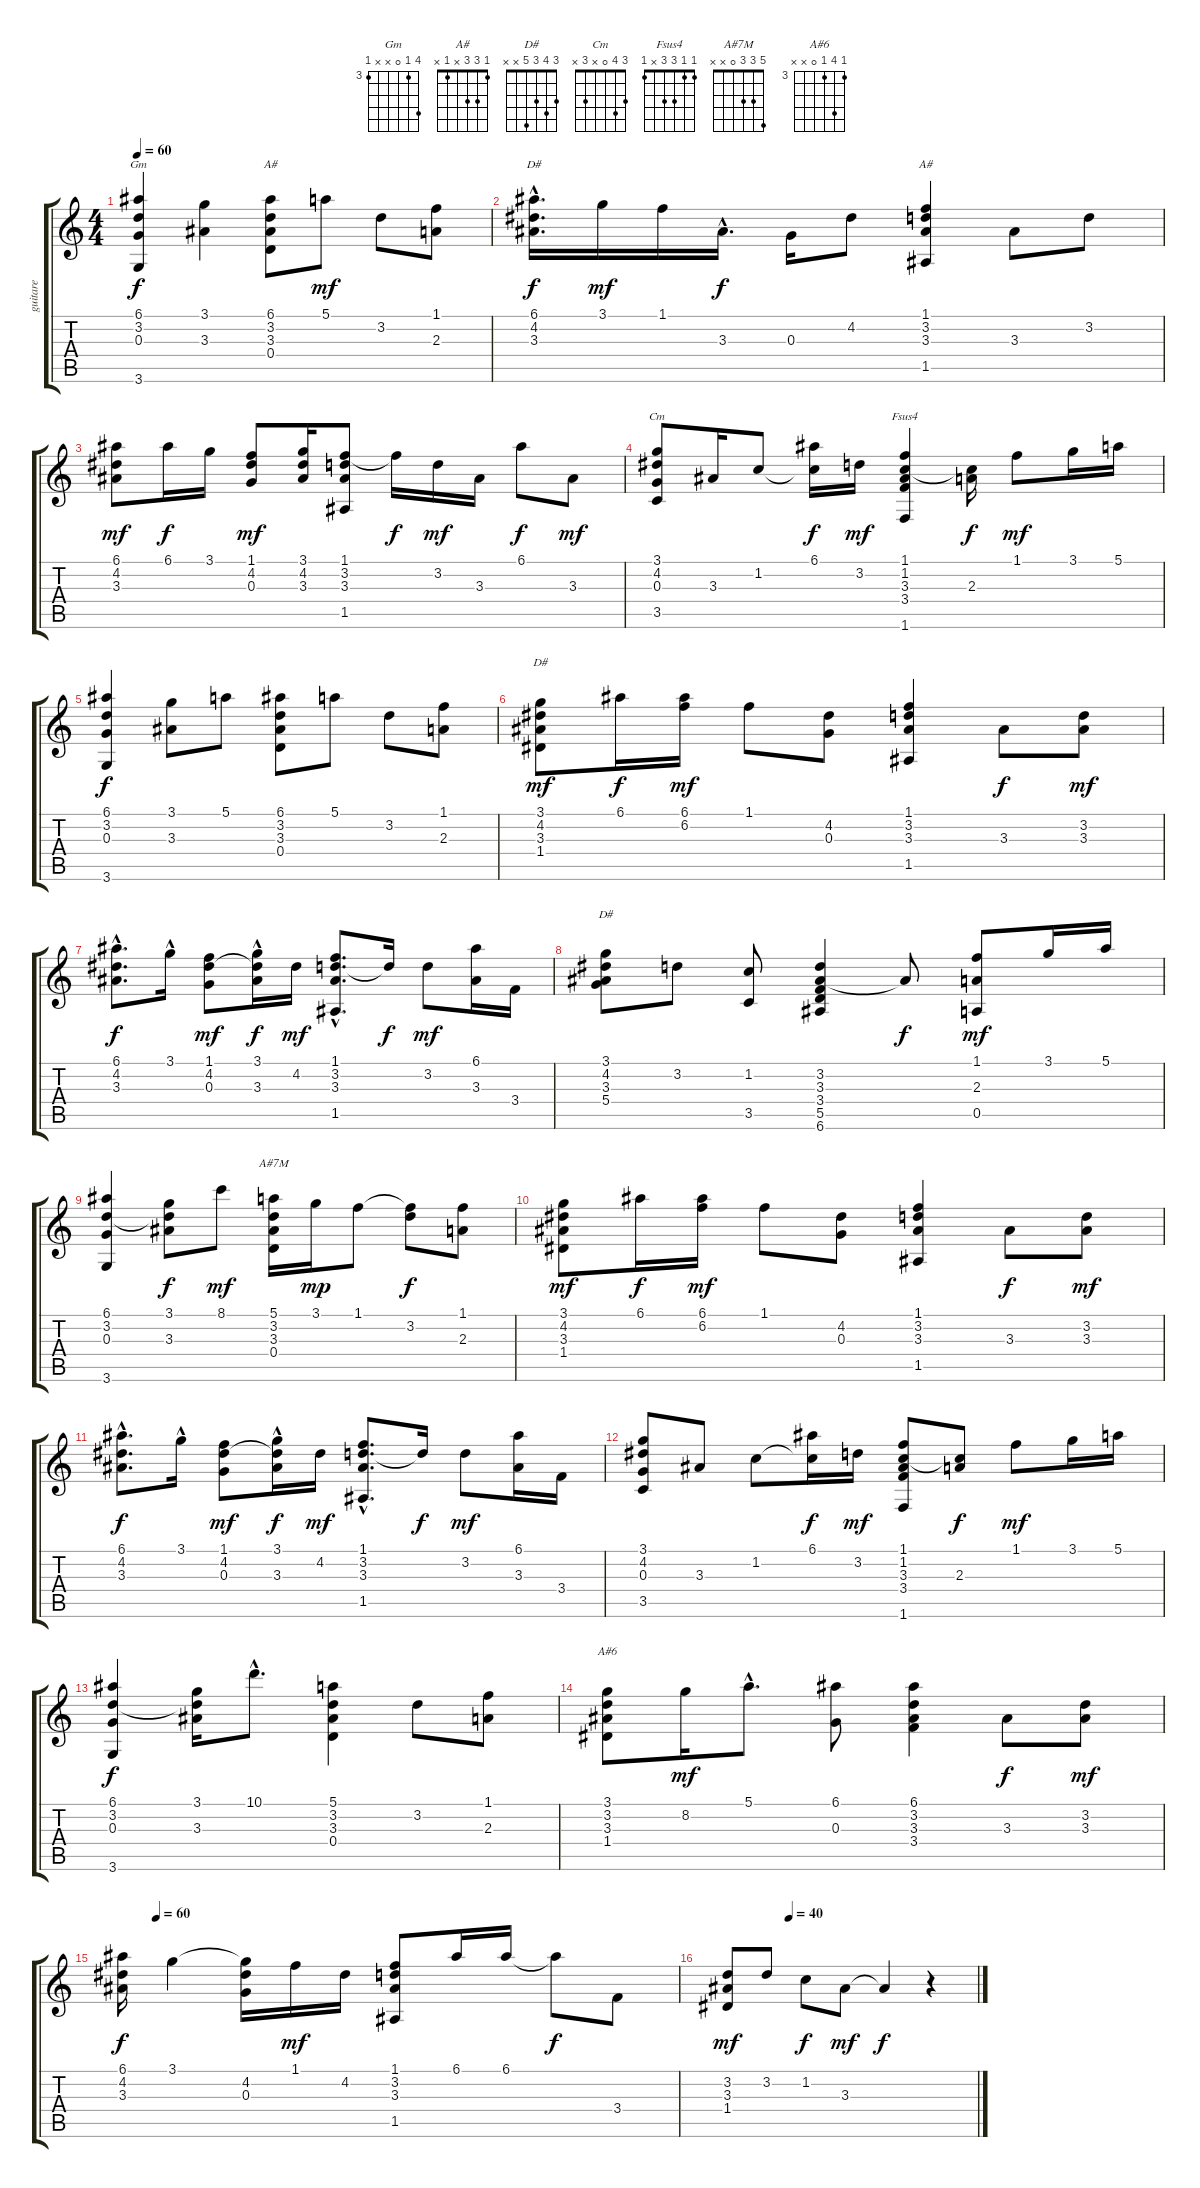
\track ("guitare" "guitare") {instrument acousticguitarnylon}
\staff {score tabs}
\tuning (E4 B3 G3 D3 A2 E2) {hide}
\chord ("Gm" 6 3 0 x x 3) {firstfret 3}
\chord ("A#" 6 3 3 0 x x) {firstfret 3}
\chord ("D#" 6 4 3 x x x) {firstfret 3}
\chord ("A#" 1 3 3 x 1 x)
\chord ("Cm" 3 4 0 x 3 x)
\chord ("Fsus4" 1 1 3 3 x 1)
\chord ("D#" 3 4 3 1 x x)
\chord ("D#" 3 4 3 5 x x)
\chord ("A#7M" 5 3 3 0 x x)
\chord ("A#6" 3 6 3 0 x x) {firstfret 3}
\ts (4 4)
\tempo 60
\clef g2
\ks c
(6.1 3.2 0.3 3.6).4{ch "Gm" dy f} (3.1 3.3).4 (6.1 3.2 3.3 0.4).8{ch "A#"} 5.1.8{dy mf} 3.2.8 (1.1 2.3).8 |
(6.1{hac} 4.2{hac} 3.3{hac}).16{d ch "D#" dy f} 3.1.16{dy mf} 1.1.16 3.3{hac}.16{d dy f} 0.3.16 4.2.8 (1.1 3.2 3.3 1.5).4{ch "A#"} 3.3.8 3.2.8 |
(6.1 4.2 3.3).8{dy mf} 6.1.16{dy f} 3.1.16 (1.1 4.2 0.3).8{dy mf} (3.1 4.2 3.3).16 (1.1 3.2 3.3 1.5).8 1.1{t}.16{dy f} 3.2.16{dy mf} 3.3.16 6.1.8{dy f} 3.3.8{dy mf} |
(3.1 4.2 0.3 3.5).8{ch "Cm"} 3.3.16 1.2.8 (6.1 1.2{t}).16{dy f} 3.2.16{dy mf} (1.1 1.2 3.3 3.4 1.6).4{ch "Fsus4"} (1.2{t} 2.3).16{dy f} 1.1.8{dy mf} 3.1.16 5.1.16 |
(6.1 3.2 0.3 3.6).4{dy f} (3.1 3.3).8 5.1.8 (6.1 3.2 3.3 0.4).8 5.1.8 3.2.8 (1.1 2.3).8 |
(3.1 4.2 3.3 1.4).8{ch "D#" dy mf} 6.1.16{dy f} (6.1 6.2).16{dy mf} 1.1.8 (4.2 0.3).8 (1.1 3.2 3.3 1.5).4 3.3.8{dy f} (3.2 3.3).8{dy mf} |
(6.1{hac} 4.2{hac} 3.3{hac}).8{d dy f} 3.1{hac}.16 (1.1 4.2 0.3).8{dy mf} (3.1{hac} 4.2{t} 3.3).16{dy f} 4.2.16{dy mf} (1.1{hac} 3.2{hac} 3.3{hac} 1.5{hac}).8{d} 3.2{t}.16{dy f} 3.2.8{dy mf} (6.1 3.3).16 3.4.16 |
(3.1 4.2 3.3 5.4).8{ch "D#"} 3.2.8 (1.2 3.5).8 (3.2 3.3 3.4 5.5 6.6).4 3.3{t}.8{dy f} (1.1 2.3 0.5).8{dy mf} 3.1.16 5.1.16 |
(6.1 3.2 0.3 3.6).4 (3.1 3.2{t} 3.3).8{dy f} 8.1.8{dy mf} (5.1 3.2 3.3 0.4).16{ch "A#7M"} 3.1.16{dy mp} 1.1.8 (1.1{t} 3.2).8{dy f} (1.1 2.3).8 |
(3.1 4.2 3.3 1.4).8{dy mf} 6.1.16{dy f} (6.1 6.2).16{dy mf} 1.1.8 (4.2 0.3).8 (1.1 3.2 3.3 1.5).4 3.3.8{dy f} (3.2 3.3).8{dy mf} |
(6.1{hac} 4.2{hac} 3.3{hac}).8{d dy f} 3.1{hac}.16 (1.1 4.2 0.3).8{dy mf} (3.1{hac} 4.2{t} 3.3).16{dy f} 4.2.16{dy mf} (1.1{hac} 3.2{hac} 3.3{hac} 1.5{hac}).8{d} 3.2{t}.16{dy f} 3.2.8{dy mf} (6.1 3.3).16 3.4.16 |
(3.1 4.2 0.3 3.5).8 3.3.8 1.2.8 (6.1 1.2{t}).16{dy f} 3.2.16{dy mf} (1.1 1.2 3.3 3.4 1.6).8 (1.2{t} 2.3).8{dy f} 1.1.8{dy mf} 3.1.16 5.1.16 |
(6.1 3.2 0.3 3.6).4{dy f} (3.1 3.2{t} 3.3).16 10.1{hac}.8{d} (5.1 3.2 3.3 0.4).4 3.2.8 (1.1 2.3).8 |
(3.1 3.2 3.3 1.4).8{ch "A#6"} 8.2.16{dy mf} 5.1{hac}.8{d} (6.1 0.3).8 (6.1 3.2 3.3 3.4).4 3.3.8{dy f} (3.2 3.3).8{dy mf} |
\tempo (60 0.0625)
(6.1 4.2 3.3).16{dy f} 3.1.4 (3.1{t} 4.2 0.3).16 1.1.16{dy mf} 4.2.16 (1.1 3.2 3.3 1.5).8 6.1.16 6.1.16 6.1{t}.8{dy f} 3.4.8 |
\tempo (40 0.25)
(3.2 3.3 1.4).8{dy mf} 3.2.8 1.2.8{dy f} 3.3.8{dy mf} 3.3{t}.4{dy f} r.4
